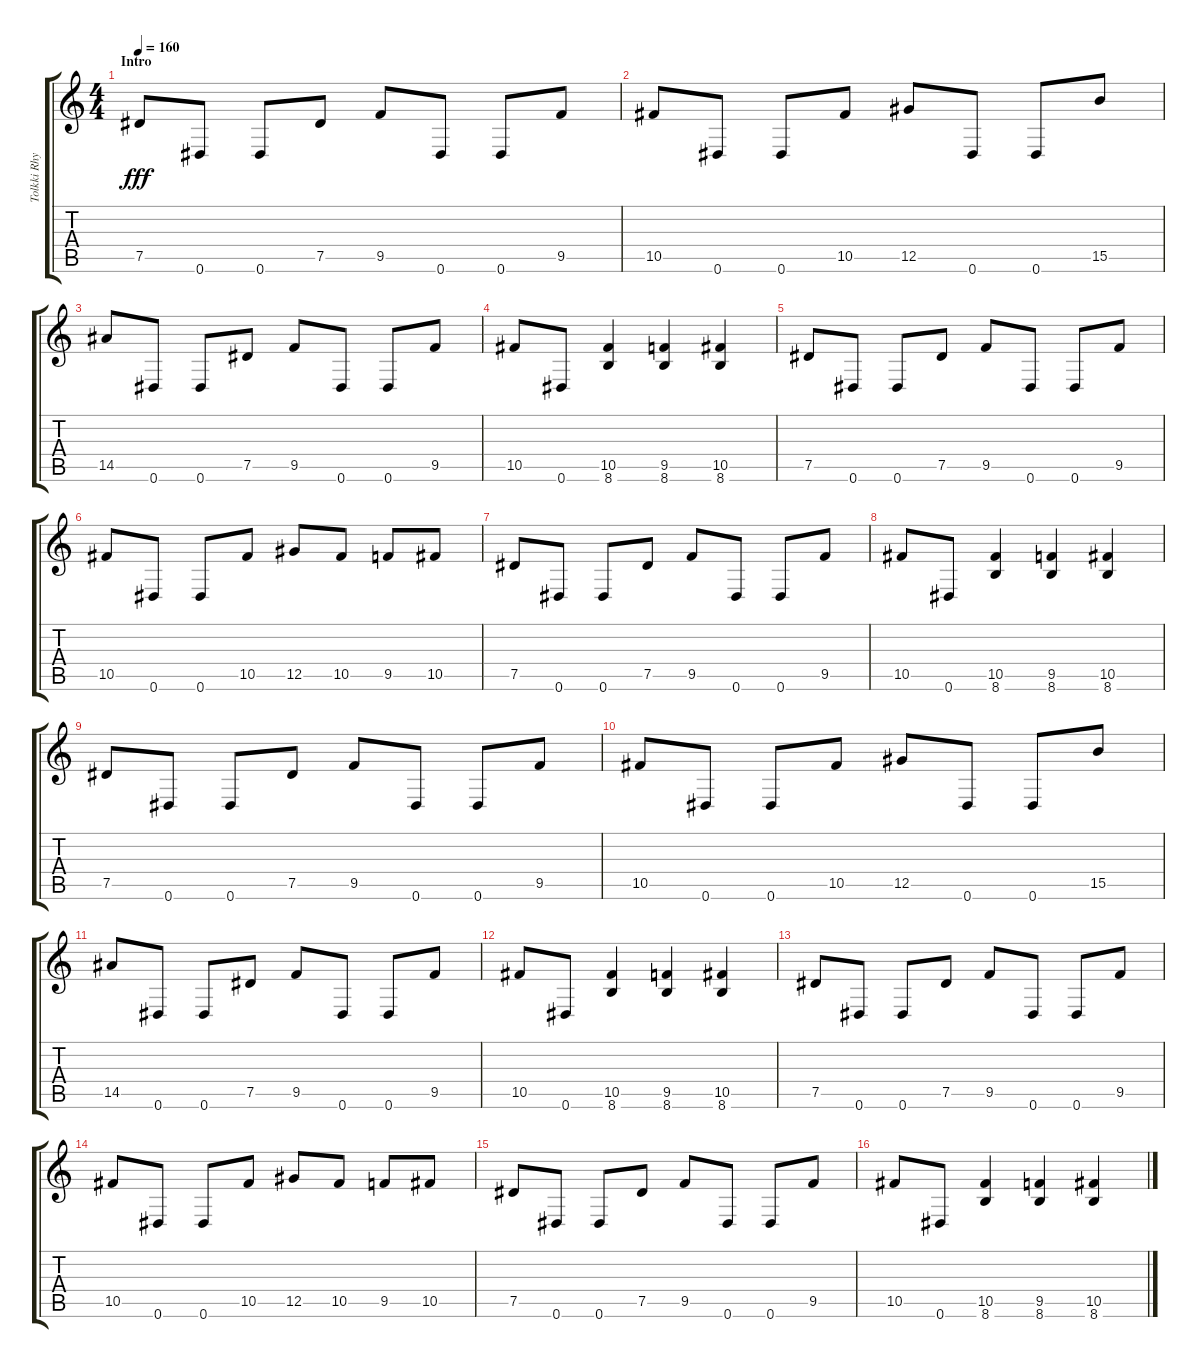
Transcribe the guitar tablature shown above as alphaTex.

\track ("Tolkki Rhythm" "Tolkki Rhy") {instrument overdrivenguitar}
\staff {score tabs}
\tuning (Eb4 Bb3 Gb3 Db3 Ab2 Eb2) {hide}
\ts (4 4)
\section ("" "Intro")
\tempo 160
\clef g2
\ks c
7.5.8{dy fff instrument overdrivenguitar} 0.6.8 0.6.8 7.5.8 9.5.8 0.6.8 0.6.8 9.5.8 |
10.5.8 0.6.8 0.6.8 10.5.8 12.5.8 0.6.8 0.6.8 15.5.8 |
14.5.8 0.6.8 0.6.8 7.5.8 9.5.8 0.6.8 0.6.8 9.5.8 |
10.5.8 0.6.8 (10.5 8.6).4 (9.5 8.6).4 (10.5 8.6).4 |
7.5.8 0.6.8 0.6.8 7.5.8 9.5.8 0.6.8 0.6.8 9.5.8 |
10.5.8 0.6.8 0.6.8 10.5.8 12.5.8 10.5.8 9.5.8 10.5.8 |
7.5.8 0.6.8 0.6.8 7.5.8 9.5.8 0.6.8 0.6.8 9.5.8 |
10.5.8 0.6.8 (10.5 8.6).4 (9.5 8.6).4 (10.5 8.6).4 |
7.5.8 0.6.8 0.6.8 7.5.8 9.5.8 0.6.8 0.6.8 9.5.8 |
10.5.8 0.6.8 0.6.8 10.5.8 12.5.8 0.6.8 0.6.8 15.5.8 |
14.5.8 0.6.8 0.6.8 7.5.8 9.5.8 0.6.8 0.6.8 9.5.8 |
10.5.8 0.6.8 (10.5 8.6).4 (9.5 8.6).4 (10.5 8.6).4 |
7.5.8 0.6.8 0.6.8 7.5.8 9.5.8 0.6.8 0.6.8 9.5.8 |
10.5.8 0.6.8 0.6.8 10.5.8 12.5.8 10.5.8 9.5.8 10.5.8 |
7.5.8 0.6.8 0.6.8 7.5.8 9.5.8 0.6.8 0.6.8 9.5.8 |
10.5.8 0.6.8 (10.5 8.6).4 (9.5 8.6).4 (10.5 8.6).4
